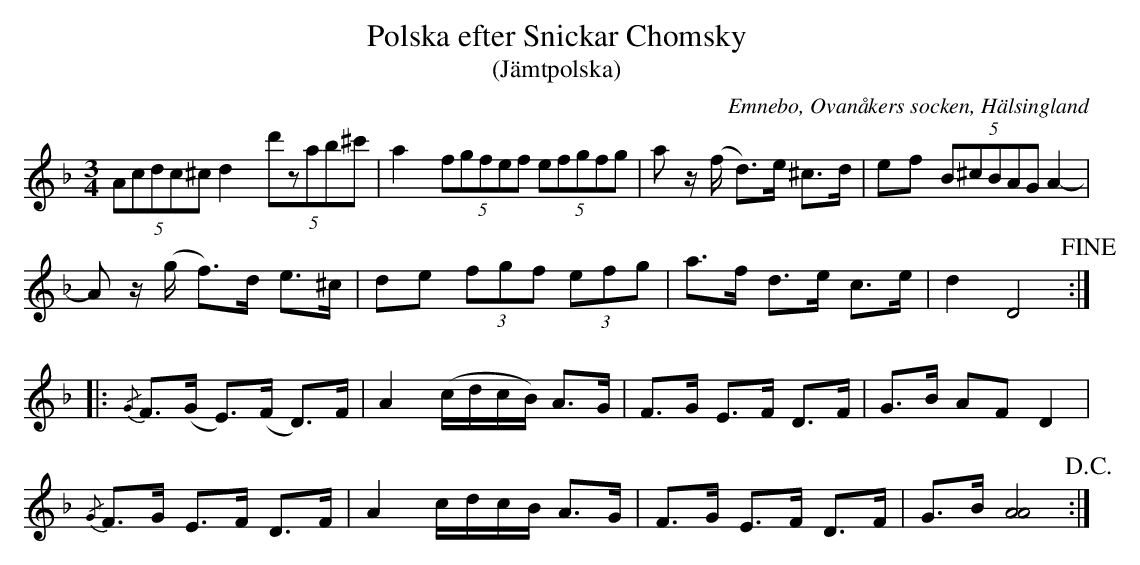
X:1
T: Polska efter Snickar Chomsky
T: (Jämtpolska)
O: Emnebo, Ovanåkers socken, Hälsingland
M: 3/4
L: 1/16
K: Dm
(5:2A2c2d2c2^c2 d4 (5:2d'2z2a2b2^c'2 |a4 (5:2f2g2f2e2f2 (5:2e2f2g2f2g2 | a2 z(f d2)>e2 ^c2>d2 | e2f2 (5:2B2^c2B2A2G2 A4- |
A2 z(g f2)>d2     e2>^c2 | d2e2 (3f2g2f2 (3e2f2g2 | a2>f2 d2>e2 c2>e2 | d4   D8 !fine! ::
{/G}F2>(G2 E2>)(F2 D2>)F2 | A4 (cdcB) A2>G2 | F2>G2 E2>F2 D2>F2 | G2>B2 A2F2  D4      |
{/G}F2>G2  E2>F2   D2>F2  | A4  cdcB  A2>G2 | F2>G2 E2>F2 D2>F2 | G2>B2 [AA]8 !D.C.! :|
